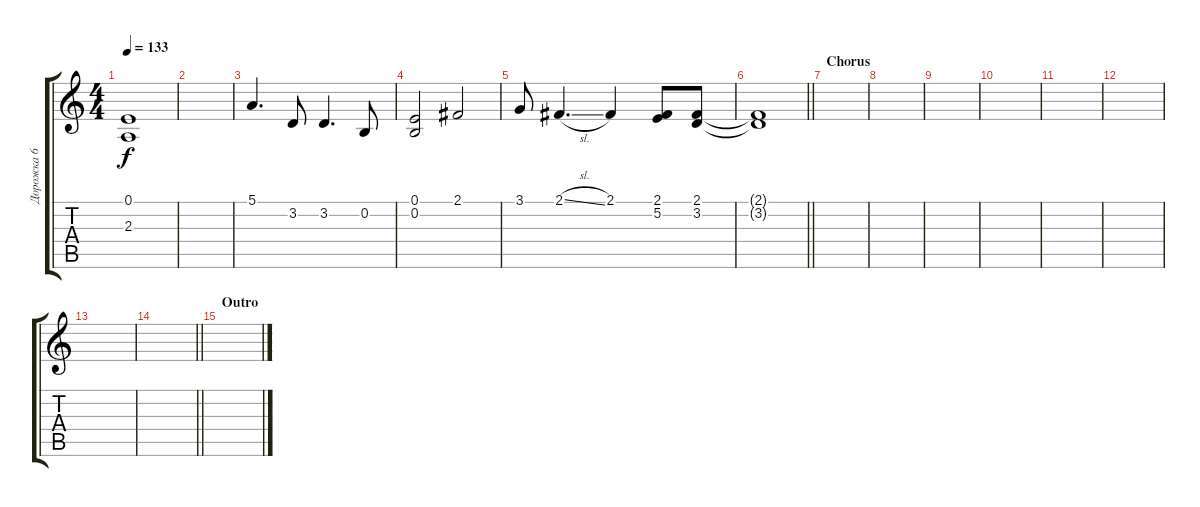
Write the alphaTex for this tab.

\track ("Дорожка 6" "Дорожка 6") {instrument clarinet}
\staff {score tabs}
\tuning (E4 B3 G3 D3 A2 E2) {hide}
\ts (4 4)
\tempo 133
\clef g2
\ks c
(0.1 2.3).1{dy f} |
|
5.1.4{d} 3.2.8 3.2.4{d} 0.2.8 |
(0.1 0.2).2 2.1.2 |
3.1.8 2.1{sl}.4{d} 2.1.4 (2.1 5.2).8 (2.1 3.2).8 |
\barLineRight lightlight
(2.1{t} 3.2{t}).1 |
\section ("" "Chorus")
|
|
|
|
|
|
|
\barLineRight lightlight
|
\section ("" "Outro")
